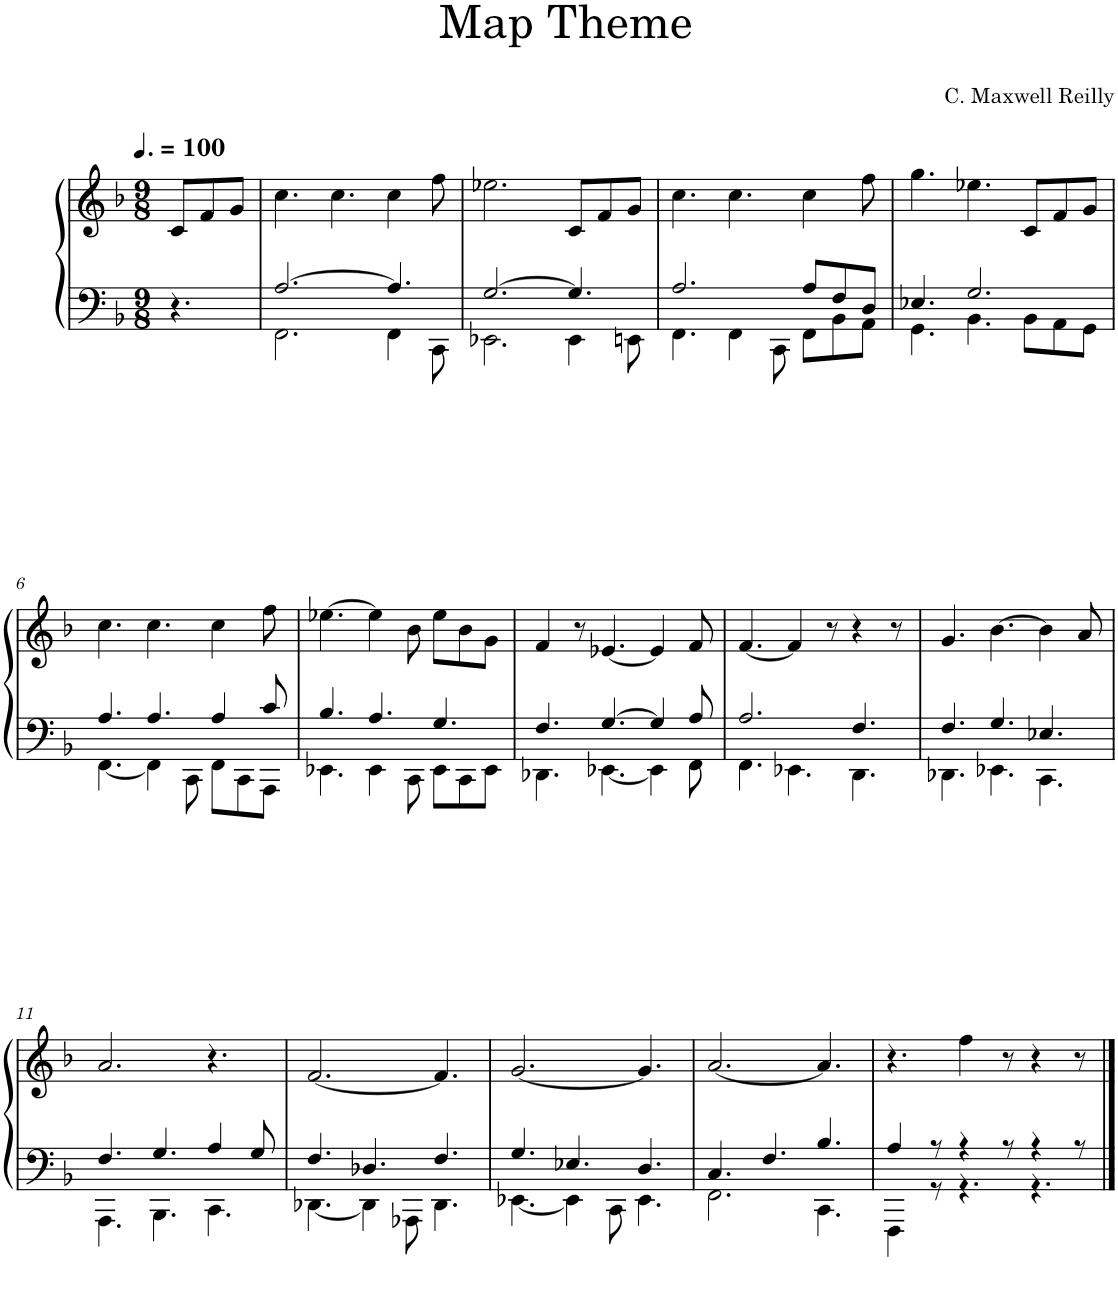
**kern	**kern
*part1	*part1
*staff2	*staff1
*I"Piano	*
*I'Pno.	*
*clefF4	*clefG2
*k[b-]	*k[b-]
*M9/8	*M9/8
*MM150	*MM150
=1	=1
4.r	8c/L
.	8f/
.	8g/J
=2	=2
*^	*
[2.A/	2.FF\	4.cc\
.	.	4.cc\
4.A/]	4FF\	4cc\
.	8CC\	8ff\
=3	=3	=3
[2.G/	2.EE-X\	2.ee-X\
4.G/]	4EE-\	8c/L
.	.	8f/
.	8EEn\	8g/J
=4	=4	=4
2.A/	4.FF\	4.cc\
.	4FF\	4.cc\
.	8CC\	.
8A/L	8FF\L	4cc\
8F/	8BB-\	.
8D/J	8AA\J	8ff\
=5	=5	=5
4.E-X/	4.GG\	4.gg\
2.G/	4.BB-\	4.ee-X\
.	8BB-\L	8c/L
.	8AA\	8f/
.	8GG\J	8g/J
!!LO:LB:g=z
=6	=6	=6
4.A/	[4.FF\	4.cc\
4.A/	4FF\]	4.cc\
.	8CC\	.
4A/	8FF\L	4cc\
.	8CC\	.
8c/	8AAA\J	8ff\
=7	=7	=7
4.B-/	4.EE-X\	[4.ee-X\
4.A/	4EE-\	4ee-\]
.	8CC\	8b-\
4.G/	8EE-\L	8ee-\L
.	8CC\	8b-\
.	8EE-\J	8g\J
=8	=8	=8
4.F/	4.DD-X\	4f/
.	.	8r
[4.G/	[4.EE-X\	[4.e-X/
4G/]	4EE-\]	4e-/]
8A/	8FF\	8f/
=9	=9	=9
2.A/	4.FF\	[4.f/
.	4.EE-X\	4f/]
.	.	8r
4.F/	4.DD\	4r
.	.	8r
=10	=10	=10
4.F/	4.DD-X\	4.g/
4.G/	4.EE-X\	[4.b-\
4.E-X/	4.CC\	4b-\]
.	.	8a/
!!LO:LB:g=z
=11	=11	=11
4.F/	4.AAA\	2.a/
4.G/	4.BBB-\	.
4A/	4.CC\	4.r
8G/	.	.
=12	=12	=12
4.F/	[4.DD-X\	[2.f/
4.D-X/	4DD-\]	.
.	8AAA-X\	.
4.F/	4.DD-\	4.f/]
=13	=13	=13
4.G/	[4.EE-X\	[2.g/
4.E-X/	4EE-\]	.
.	8CC\	.
4.D/	4.EE-\	4.g/]
=14	=14	=14
4.C/	2.FF\	[2.a/
4.F/	.	.
4.B-/	4.CC\	4.a/]
=15	=15	=15
4A/	4FFF\	4.r
8r	8r	.
4r	4.r	4ff\
8r	.	8r
4r	4.r	4r
8r	.	8r
*v	*v	*
==	==
*-	*-
